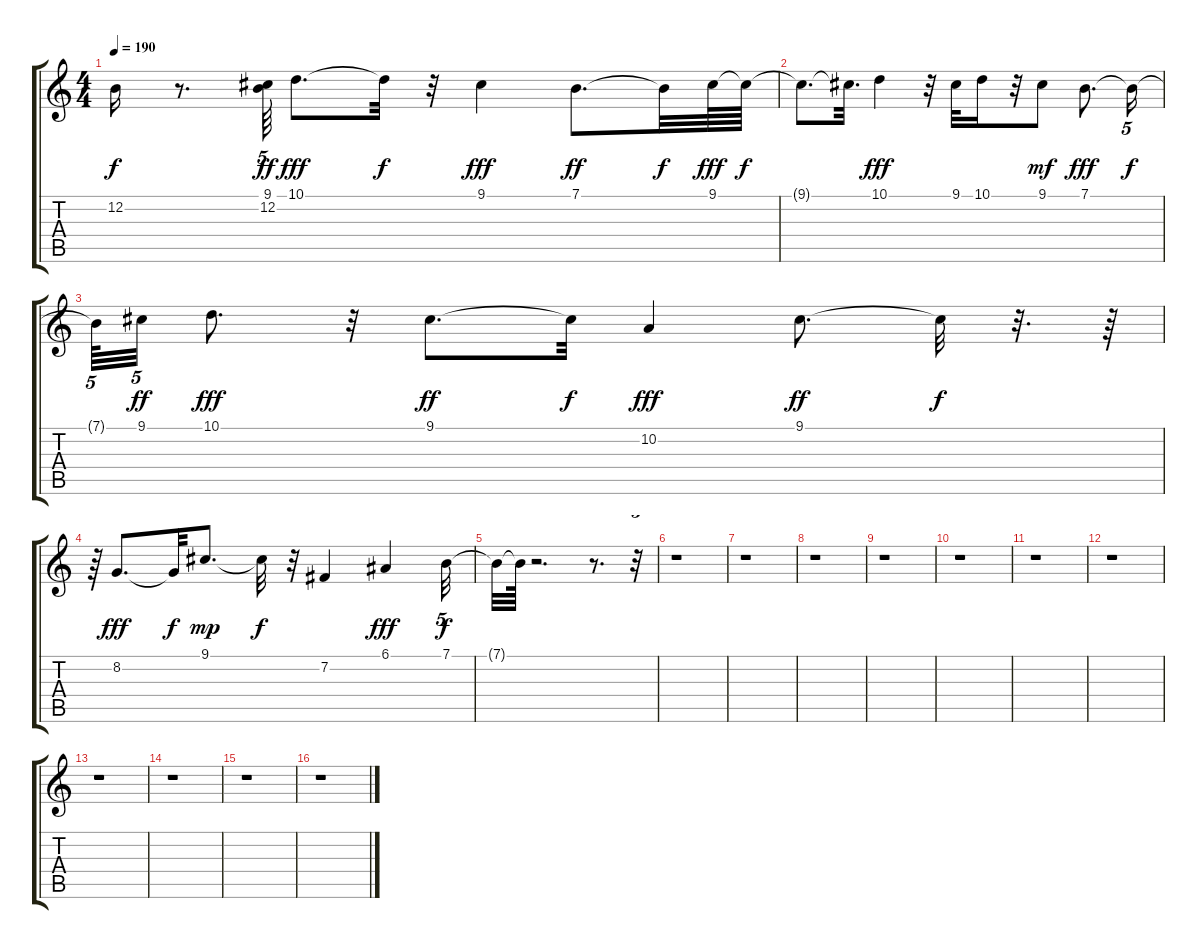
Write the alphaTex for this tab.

\track "" {instrument shanai}
\staff {score tabs}
\tuning (E4 B3 G3 D3 A2 E2) {hide}
\ts (4 4)
\tempo 190
\clef g2
\ks c
12.2{t}.16{dy f} r.8{d} (9.1 12.2).64{tu (5 4) dy ff} 10.1.8{d dy fff} 10.1{t}.32{dy f} r.32 9.1.4{dy fff} 7.1.8{d dy ff} 7.1{t}.32{dy f} 9.1.64{dy fff} 9.1{t}.64{dy f} |
9.1{t}.8{d} 9.1{t}.32{d} 10.1.4{dy fff} r.32 9.1.32 10.1.16 r.32 9.1.8{dy mf} 7.1.8{d dy fff} 7.1{t}.16{tu (5 4) dy f} |
7.1{t}.64{tu (5 4)} 9.1.32{tu (5 4) dy ff} 10.1.8{d dy fff} r.32 9.1.8{d dy ff} 9.1{t}.32{dy f} 10.2.4{dy fff} 9.1.8{d dy ff} 9.1{t}.32{dy f} r.32{d} r.64 |
r.64 8.2.8{d dy fff} 8.2{t}.32{dy f} 9.1.8{d dy mp} 9.1{t}.32{dy f} r.32 7.2.4 6.1.4{dy fff} 7.1.32{tu (5 4) dy f} |
7.1{t}.32 7.1{t}.64 r.2{d} r.8{d} r.32{tu (5 4)} |
r.1 |
r.1 |
r.1 |
r.1 |
r.1 |
r.1 |
r.1 |
r.1 |
r.1 |
r.1 |
r.1
